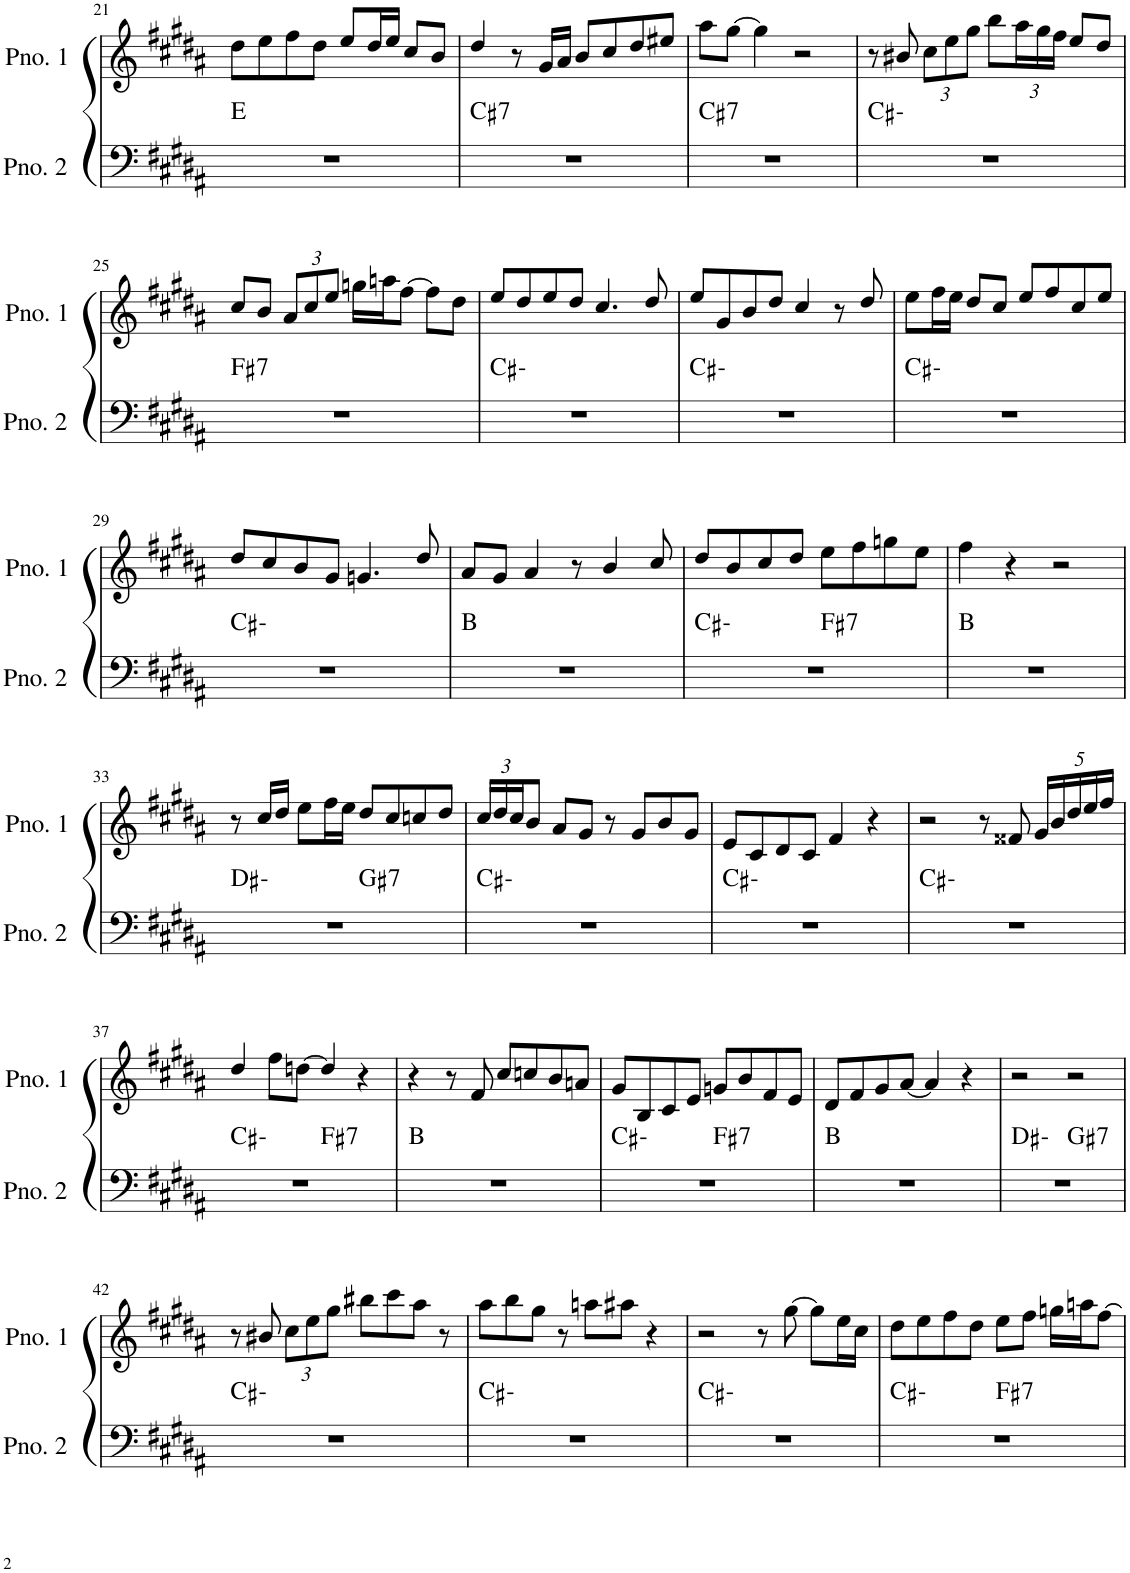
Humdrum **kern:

**kern	**harte	**kern
*part2	*part2	*part1
*staff2	*	*staff1
*I"ピアノ 2	*	*I"ピアノ 1
!!LO:PB:g=z
*clefF4	*	*clefG2
*k[f#c#g#d#a#]	*	*k[f#c#g#d#a#]
*M4/4	*	*M4/4
=21	=21	=21
1r	E:maj	8dd#\L
.	.	8ee\
.	.	8ff#\
.	.	8dd#\J
.	.	8ee/L
.	.	16dd#/L
.	.	16ee/JJ
.	.	8cc#/L
.	.	8b/J
=22	=22	=22
!	!LO:H:kt=7	!
1r	C#:7	4dd#/
.	.	8r
.	.	16g#/LL
.	.	16a#/JJ
.	.	8b/L
.	.	8cc#/
.	.	8dd#/
.	.	8ee#X/J
=23	=23	=23
!	!LO:H:kt=7	!
1r	C#:7	8aa#\L
.	.	[8gg#\J
.	.	4gg#\]
.	.	2r
=24	=24	=24
1r	C#:min	8r
.	.	8b#X/
*	*	*Xbrackettup
.	.	12cc#\L
.	.	12ee\
.	.	12gg#\J
.	.	8bb\L
.	.	24aa#\L
.	.	24gg#\
.	.	24ff#\JJ
.	.	8ee/L
.	.	8dd#/J
!!LO:LB:g=z
=25	=25	=25
!	!LO:H:kt=7	!
1r	F#:7	8cc#/L
.	.	8b/J
.	.	12a#/L
.	.	12cc#/
.	.	12ee/J
.	.	16ggn\LL
.	.	16aan\J
.	.	[8ff#\J
.	.	8ff#\L]
.	.	8dd#\J
=26	=26	=26
1r	C#:min	8ee/L
.	.	8dd#/
.	.	8ee/
.	.	8dd#/J
.	.	4.cc#/
.	.	8dd#/
=27	=27	=27
1r	C#:min	8ee/L
.	.	8g#/
.	.	8b/
.	.	8dd#/J
.	.	4cc#/
.	.	8r
.	.	8dd#/
=28	=28	=28
1r	C#:min	8ee\L
.	.	16ff#\L
.	.	16ee\JJ
.	.	8dd#/L
.	.	8cc#/J
.	.	8ee/L
.	.	8ff#/
.	.	8cc#/
.	.	8ee/J
!!LO:LB:g=z
=29	=29	=29
1r	C#:min	8dd#/L
.	.	8cc#/
.	.	8b/
.	.	8g#/J
.	.	4.gn/
.	.	8dd#/
=30	=30	=30
1r	B:maj	8a#/L
.	.	8g#/J
.	.	4a#/
.	.	8r
.	.	4b/
.	.	8cc#/
=31	=31	=31
*^	*	*
1r	2ryy	C#:min	8dd#/L
.	.	.	8b/
.	.	.	8cc#/
.	.	.	8dd#/J
!	!	!LO:H:kt=7	!
.	2ryy	F#:7	8ee\L
.	.	.	8ff#\
.	.	.	8ggn\
.	.	.	8ee\J
*v	*v	*	*
=32	=32	=32
1r	B:maj	4ff#\
.	.	4r
.	.	2r
!!LO:LB:g=z
=33	=33	=33
*^	*	*
1r	2ryy	D#:min	8r
.	.	.	16cc#/LL
.	.	.	16dd#/JJ
.	.	.	8ee\L
.	.	.	16ff#\L
.	.	.	16ee\JJ
!	!	!LO:H:kt=7	!
.	2ryy	G#:7	8dd#/L
.	.	.	8cc#/
.	.	.	8ccn/
.	.	.	8dd#/J
*v	*v	*	*
=34	=34	=34
1r	C#:min	24cc#/LL
.	.	24dd#/
.	.	24cc#/J
.	.	8b/J
.	.	8a#/L
.	.	8g#/J
.	.	8r
.	.	8g#/L
.	.	8b/
.	.	8g#/J
=35	=35	=35
1r	C#:min	8e/L
.	.	8c#/
.	.	8d#/
.	.	8c#/J
.	.	4f#/
.	.	4r
=36	=36	=36
1r	C#:min	2r
.	.	8r
.	.	8f##X/
.	.	20g#/LL
.	.	20b/
.	.	20dd#/
.	.	20ee/
.	.	20ff#/JJ
!!LO:LB:g=z
=37	=37	=37
*^	*	*
1r	2ryy	C#:min	4dd#/
.	.	.	8ff#\L
.	.	.	[8ddn\J
!	!	!LO:H:kt=7	!
.	2ryy	F#:7	4dd/]
.	.	.	4r
*v	*v	*	*
=38	=38	=38
1r	B:maj	4r
.	.	8r
.	.	8f#/
.	.	8cc#/L
.	.	8ccn/
.	.	8b/
.	.	8an/J
=39	=39	=39
*^	*	*
1r	2ryy	C#:min	8g#/L
.	.	.	8B/
.	.	.	8c#/
.	.	.	8e/J
!	!	!LO:H:kt=7	!
.	2ryy	F#:7	8gn/L
.	.	.	8b/
.	.	.	8f#/
.	.	.	8e/J
*v	*v	*	*
=40	=40	=40
1r	B:maj	8d#/L
.	.	8f#/
.	.	8g#/
.	.	[8a#/J
.	.	4a#/]
.	.	4r
=41	=41	=41
*^	*	*
1r	2ryy	D#:min	2r
!	!	!LO:H:kt=7	!
.	2ryy	G#:7	2r
*v	*v	*	*
!!LO:LB:g=z
=42	=42	=42
1r	C#:min	8r
.	.	8b#X/
.	.	12cc#\L
.	.	12ee\
.	.	12gg#\J
.	.	8bb#X\L
.	.	8ccc#\
.	.	8aa#\J
.	.	8r
=43	=43	=43
1r	C#:min	8aa#\L
.	.	8bb\
.	.	8gg#\J
.	.	8r
.	.	8aan\L
.	.	8aa#X\J
.	.	4r
=44	=44	=44
1r	C#:min	2r
.	.	8r
.	.	[8gg#\
.	.	8gg#\L]
.	.	16ee\L
.	.	16cc#\JJ
=45	=45	=45
*^	*	*
1r	2ryy	C#:min	8dd#\L
.	.	.	8ee\
.	.	.	8ff#\
.	.	.	8dd#\J
!	!	!LO:H:kt=7	!
.	2ryy	F#:7	8ee\L
.	.	.	8ff#\J
.	.	.	16ggn\LL
.	.	.	16aan\J
.	.	.	[8ff#\J
*v	*v	*	*
=	=	=
*-	*-	*-
